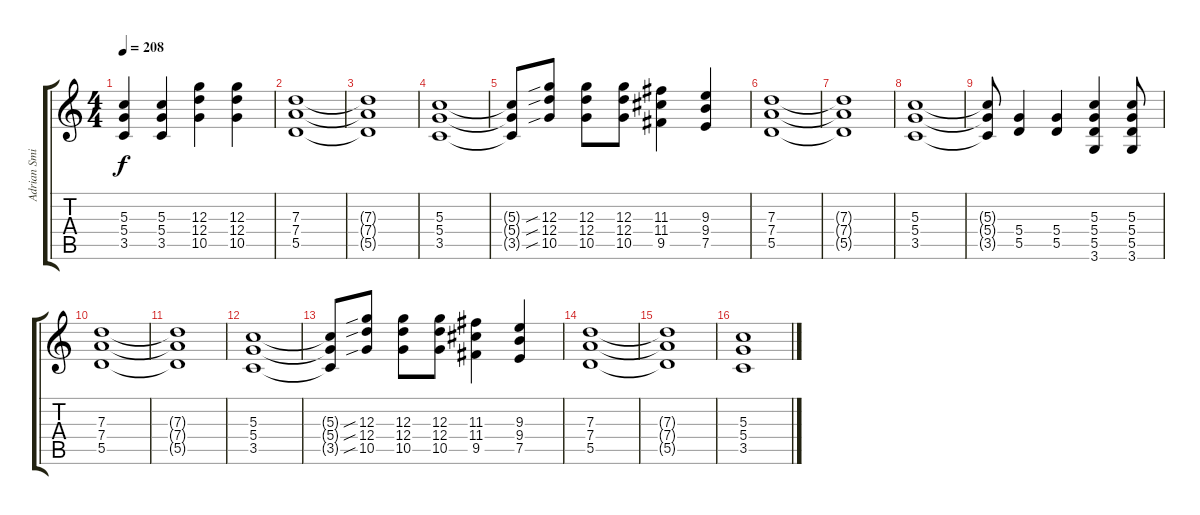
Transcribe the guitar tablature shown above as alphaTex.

\track ("Adrian Smith" "Adrian Smi") {instrument distortionguitar}
\staff {score tabs}
\tuning (E4 B3 G3 D3 A2 E2) {hide}
\ts (4 4)
\tempo 208
\clef g2
\ks c
(5.3 5.4 3.5).4{dy f} (5.3 5.4 3.5).4 (12.3 12.4 10.5).4 (12.3 12.4 10.5).4 |
(7.3 7.4 5.5).1 |
(7.3{t} 7.4{t} 5.5{t}).1 |
(5.3 5.4 3.5).1 |
(5.3{t} 5.4{t} 3.5{t}).8 (12.3{sib} 12.4{sib} 10.5{sib}).8 (12.3 12.4 10.5).8 (12.3 12.4 10.5).8 (11.3 11.4 9.5).4 (9.3 9.4 7.5).4 |
(7.3 7.4 5.5).1 |
(7.3{t} 7.4{t} 5.5{t}).1 |
(5.3 5.4 3.5).1 |
(5.3{t} 5.4{t} 3.5{t}).8 (5.4 5.5).4 (5.4 5.5).4 (5.3 5.4 5.5 3.6).4 (5.3 5.4 5.5 3.6).8 |
(7.3 7.4 5.5).1 |
(7.3{t} 7.4{t} 5.5{t}).1 |
(5.3 5.4 3.5).1 |
(5.3{t} 5.4{t} 3.5{t}).8 (12.3{sib} 12.4{sib} 10.5{sib}).8 (12.3 12.4 10.5).8 (12.3 12.4 10.5).8 (11.3 11.4 9.5).4 (9.3 9.4 7.5).4 |
(7.3 7.4 5.5).1 |
(7.3{t} 7.4{t} 5.5{t}).1 |
(5.3 5.4 3.5).1
